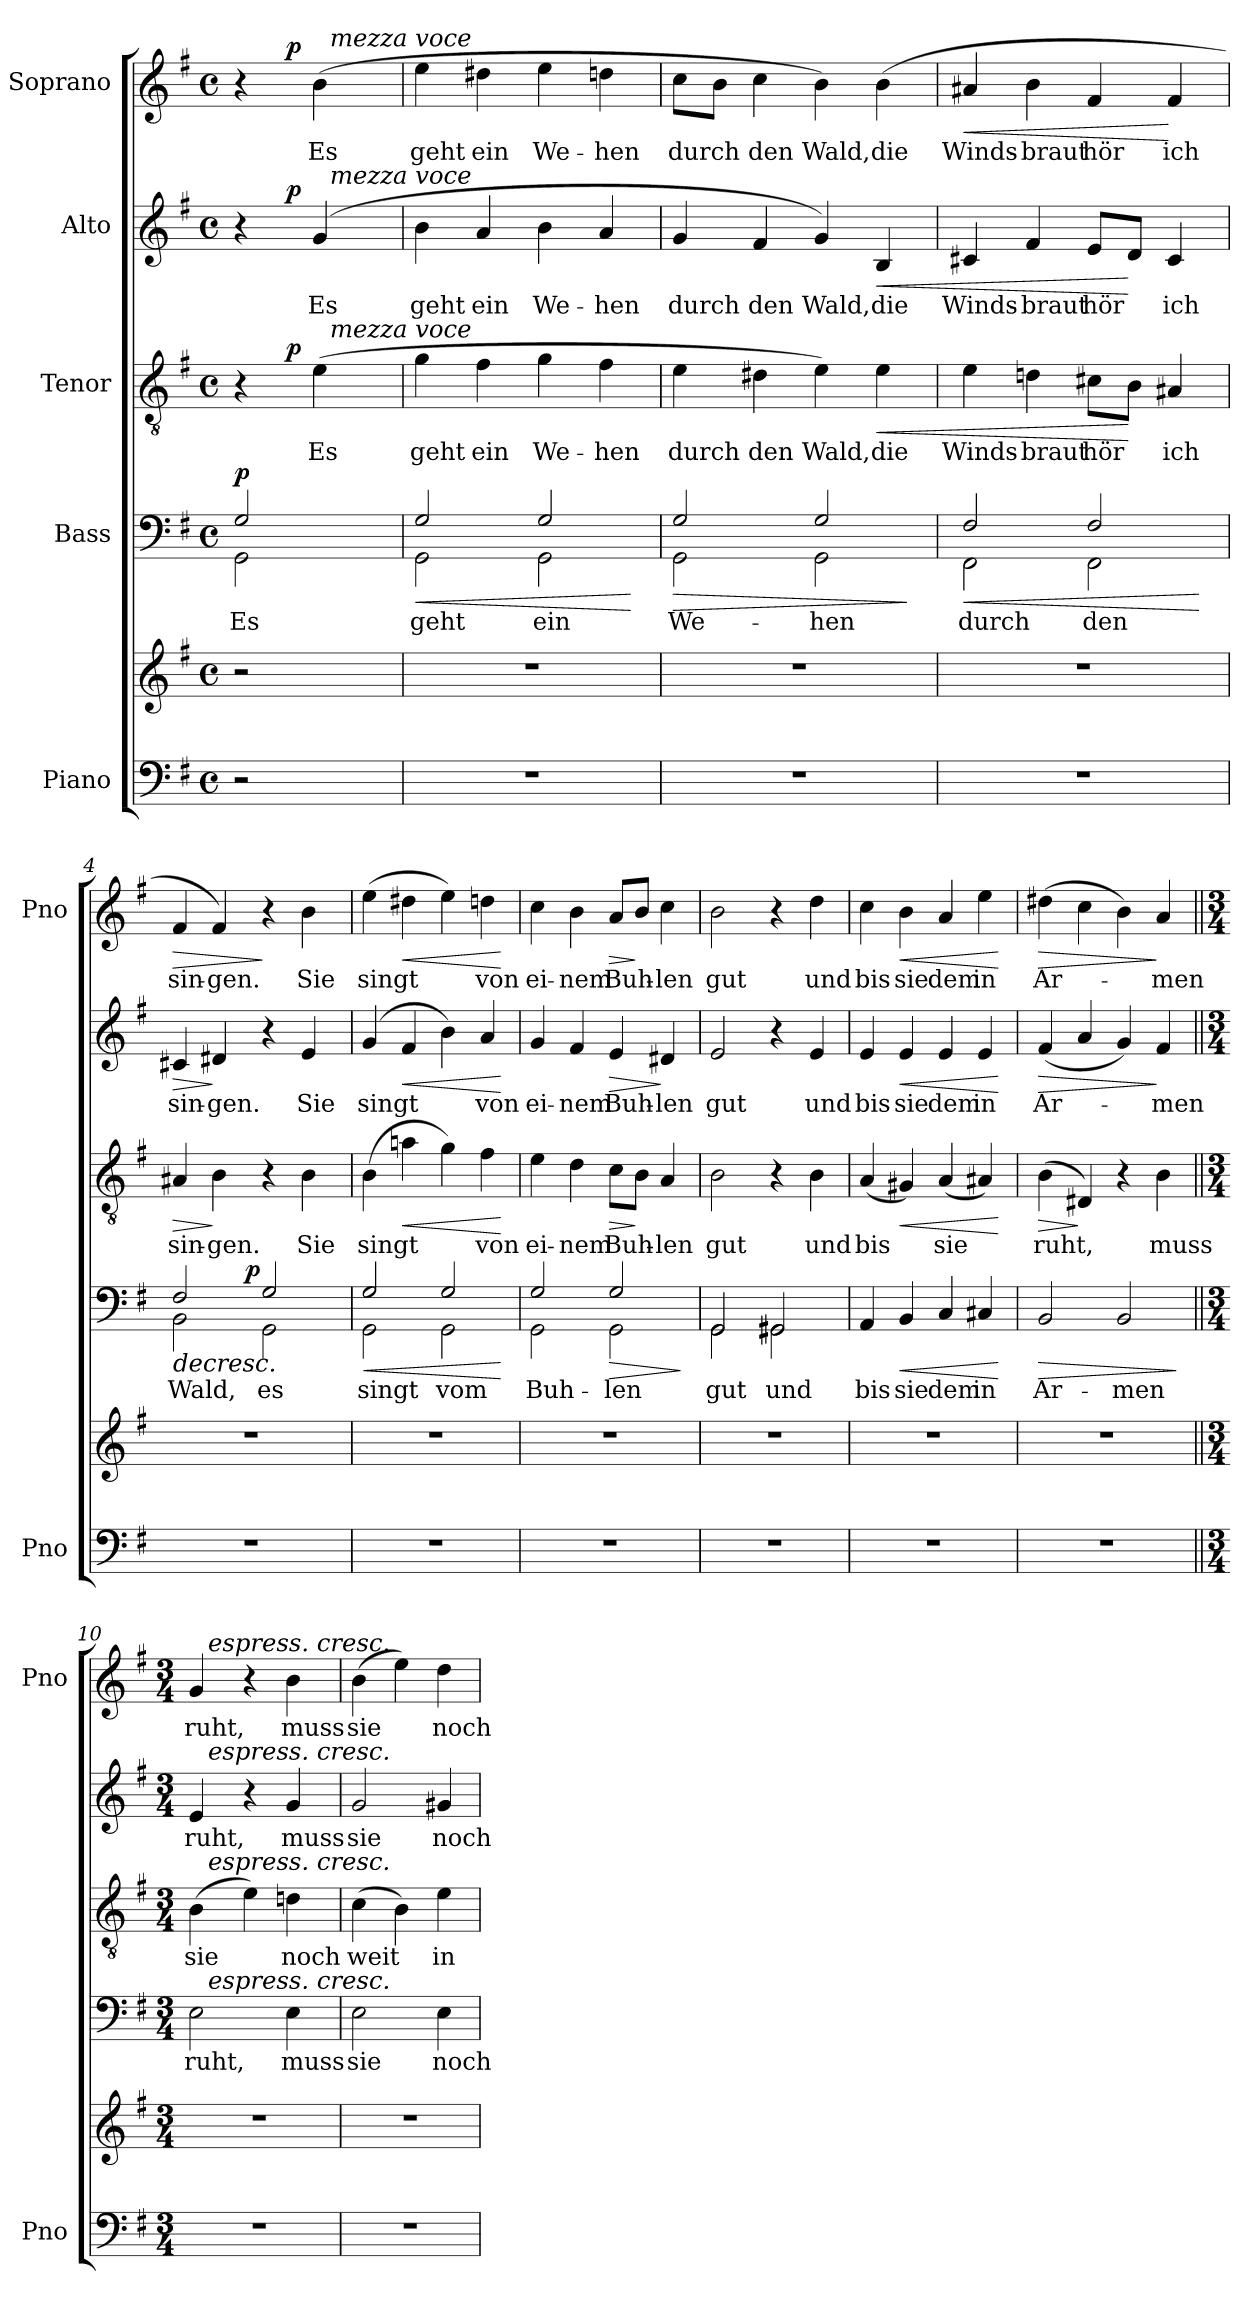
**kern	**kern	**kern	**text	**dynam	**kern	**text	**dynam	**kern	**text	**dynam	**kern	**text	**dynam
*part5	*part5	*part4	*part4	*part4	*part3	*part3	*part3	*part2	*part2	*part2	*part1	*part1	*part1
*staff6	*staff5	*staff4	*staff4	*staff4	*staff3	*staff3	*staff3	*staff2	*staff2	*staff2	*staff1	*staff1	*staff1
*I"Piano	*	*I"Bass	*	*	*I"Tenor	*	*	*I"Alto	*	*	*I"Soprano	*	*
*I'Pno	*	*	*	*	*	*	*	*	*	*	*I'Pno	*	*
*clefF4	*clefG2	*clefF4	*	*	*clefGv2	*	*	*clefG2	*	*	*clefG2	*	*
*k[f#]	*k[f#]	*k[f#]	*	*	*k[f#]	*	*	*k[f#]	*	*	*k[f#]	*	*
*G:	*G:	*G:	*	*	*G:	*	*	*G:	*	*	*G:	*	*
*M4/4	*M4/4	*M4/4	*	*	*M4/4	*	*	*M4/4	*	*	*M4/4	*	*
*met(c)	*met(c)	*met(c)	*	*	*met(c)	*	*	*met(c)	*	*	*met(c)	*	*
=	=	=	=	=	=	=	=	=	=	=	=	=	=
*	*	*^	*	*	*	*	*	*	*	*	*	*	*
!	!	!	!	!	!	!	!	!	!	!	!	!LO:TX:a:B:t=Andante grazioso	!	!
!	!	!	!	!	!LO:DY:a	!	!	!	!	!	!	!	!	!
*	*	*	*	*	*	*^	*	*	*^	*	*	*^	*	*
*	*	*	*	*	*	*	*^	*	*	*	*^	*	*	*	*^	*	*
2r	2r	2G/	2GG\	Es	p	4r	8.ryy	4ryy	.	.	4r	8.ryy	4ryy	.	.	4r	8.ryy	4ryy	.	.
!	!	!	!	!	!	!	!	!	!	!LO:DY:a	!	!	!	!	!LO:DY:a	!	!	!	!	!LO:DY:a
.	.	.	.	.	.	.	4ryy	.	.	p	.	4ryy	.	.	p	.	4ryy	.	.	p
.	.	.	.	.	.	(4e\	.	32ryy	Es	.	(4g/	.	32ryy	Es	.	(4b\	.	32ryy	Es	.
!	!	!	!	!	!	!	!	!	!	!	!	!	!	!	!	!	!	!LO:TX:a:i:t=mezza voce	!	!
!	!	!	!	!	!	!	!	!	!	!	!	!	!LO:TX:a:i:t=mezza voce	!	!	!	!	!	!	!
!	!	!	!	!	!	!	!	!LO:TX:a:i:t=mezza voce	!	!	!	!	!	!	!	!	!	!	!	!
.	.	.	.	.	.	.	.	8..ryy	.	.	.	.	8..ryy	.	.	.	.	8..ryy	.	.
.	.	.	.	.	.	.	16ryy	.	.	.	.	16ryy	.	.	.	.	16ryy	.	.	.
=1	=1	=1	=1	=1	=1	=1	=1	=1	=1	=1	=1	=1	=1	=1	=1	=1	=1	=1	=1	=1
!	!	!	!	!	!LO:HP:b	!	!	!	!	!	!	!	!	!	!	!	!	!	!	!
*	*	*	*	*	*	*v	*v	*v	*	*	*	*	*	*	*	*v	*v	*v	*	*
*	*	*	*	*	*	*	*	*	*v	*v	*v	*	*	*	*	*
1r	1r	2G/	2GG\	geht	<	4g\	geht	.	4b\	geht	.	4ee\	geht	.
.	.	.	.	.	.	4f#\	ein	.	4a/	ein	.	4dd#X\	ein	.
.	.	2G/	2GG\	ein	.	4g\	We-	.	4b\	We-	.	4ee\	We-	.
.	.	.	.	.	.	4f#\	-hen	.	4a/	-hen	.	4ddn\	-hen	.
*	*	*v	*v	*	*	*	*	*	*	*	*	*	*	*
.	.	.	.	[	.	.	.	.	.	.	.	.	.
=2	=2	=2	=2	=2	=2	=2	=2	=2	=2	=2	=2	=2	=2
!	!	!	!	!LO:HP:b	!	!	!	!	!	!	!	!	!
*	*	*^	*	*	*	*	*	*	*	*	*	*	*
1r	1r	2G/	2GG\	We-	>	4e\	durch	.	4g/	durch	.	8cc\L	durch	.
.	.	.	.	.	.	.	.	.	.	.	.	8b\J	.	.
.	.	.	.	.	.	4d#X\	den	.	4f#/	den	.	4cc\	den	.
.	.	2G/	2GG\	-hen	.	4e\)	Wald,	.	4g/)	Wald,	.	4b\)	Wald,	.
!	!	!	!	!	!	!	!	!LO:HP:b	!	!	!LO:HP:b	!	!	!
.	.	.	.	.	.	4e\	die	<	4B/	die	<	(4b\	die	.
*	*	*v	*v	*	*	*	*	*	*	*	*	*	*	*
.	.	.	.	]	.	.	.	.	.	.	.	.	.
=3	=3	=3	=3	=3	=3	=3	=3	=3	=3	=3	=3	=3	=3
!	!	!	!	!LO:HP:b	!	!	!	!	!	!	!	!	!LO:HP:b
*	*	*^	*	*	*	*	*	*	*	*	*	*	*
1r	1r	2F#/	2FF#\	durch	<	4e\	Winds-	.	4c#X/	Winds-	.	4a#X/	Winds-	<
.	.	.	.	.	.	4dn\	-braut	.	4f#/	-braut	.	4b\	-braut	.
.	.	2F#/	2FF#\	den	.	8c#X\L	hör	.	8e/L	hör	.	4f#/	hör	.
.	.	.	.	.	.	8B\J	.	[	8d/J	.	[	.	.	.
.	.	.	.	.	.	4A#X/	ich	.	4c#/	ich	.	4f#/	ich	[
*	*	*v	*v	*	*	*	*	*	*	*	*	*	*	*
.	.	.	.	[	.	.	.	.	.	.	.	.	.
=4	=4	=4	=4	=4	=4	=4	=4	=4	=4	=4	=4	=4	=4
!	!	!	!	!LO:HP:b	!	!	!LO:HP:b	!	!	!LO:HP:b	!	!	!LO:HP:b
*	*	*^	*	*	*	*	*	*	*	*	*	*	*
*	*	*	*^	*	*	*	*	*	*	*	*	*	*	*
1r	1r	2F#/	2BB\	4..ryy	Wald,	>	4A#X/	sin-	>	4c#X/	sin-	>	4f#/	sin-	>
.	.	.	.	.	.	.	4B\	-gen.	]	4d#X/	-gen.	]	4f#/)	-gen.	.
!	!	!	!	!	!	!LO:DY:a	!	!	!	!	!	!	!	!	!
.	.	.	.	2ryy	.	p	.	.	.	.	.	.	.	.	.
.	.	2G/	2GG\	.	es	]	4r	.	.	4r	.	.	4r	.	]
.	.	.	.	.	.	.	4B\	Sie	.	4e/	Sie	.	4b\	Sie	.
.	.	.	.	16ryy	.	.	.	.	.	.	.	.	.	.	.
!!LO:LB:g=z
=5	=5	=5	=5	=5	=5	=5	=5	=5	=5	=5	=5	=5	=5	=5	=5
!	!	!	!	!	!	!LO:HP:b	!	!	!	!	!	!	!	!	!
*	*	*	*v	*v	*	*	*	*	*	*	*	*	*	*	*
1r	1r	2G/	2GG\	singt	<	(4B\	singt	.	(4g/	singt	.	(4ee\	singt	.
!	!	!	!	!	!	!	!	!LO:HP:b	!	!	!LO:HP:b	!	!	!LO:HP:b
.	.	.	.	.	.	4an\	.	<	4f#/	.	<	4dd#X\	.	<
.	.	2G/	2GG\	vom	.	4g\)	.	.	4b\)	.	.	4ee\)	.	.
.	.	.	.	.	.	4f#\	von	.	4a/	von	.	4ddn\	von	.
*	*	*v	*v	*	*	*	*	*	*	*	*	*	*	*
.	.	.	.	[	.	.	[	.	.	[	.	.	[
=6	=6	=6	=6	=6	=6	=6	=6	=6	=6	=6	=6	=6	=6
*	*	*^	*	*	*	*	*	*	*	*	*	*	*
1r	1r	2G/	2GG\	Buh-	.	4e\	ei-	.	4g/	ei-	.	4cc\	ei-	.
.	.	.	.	.	.	4d\	-nem	.	4f#/	-nem	.	4b\	-nem	.
!	!	!	!	!	!LO:HP:b	!	!	!LO:HP:b	!	!	!LO:HP:b	!	!	!LO:HP:b
.	.	2G/	2GG\	-len	>	8c\L	Buh-	>	4e/	Buh-	>	8a/L	Buh-	>
.	.	.	.	.	.	8B\J	.	]	.	.	.	8b/J	.	]
.	.	.	.	.	.	4A/	-len	.	4d#X/	-len	]	4cc\	-len	.
*	*	*v	*v	*	*	*	*	*	*	*	*	*	*	*
.	.	.	.	]	.	.	.	.	.	.	.	.	.
=7	=7	=7	=7	=7	=7	=7	=7	=7	=7	=7	=7	=7	=7
*	*	*^	*	*	*	*	*	*	*	*	*	*	*
1r	1r	2GG/	2GG\	gut	.	2B\	gut	.	2e/	gut	.	2b\	gut	.
.	.	2GG#X/	2GG#\	und	.	4r	.	.	4r	.	.	4r	.	.
.	.	.	.	.	.	4B\	und	.	4e/	und	.	4dd\	und	.
*	*	*v	*v	*	*	*	*	*	*	*	*	*	*	*
=8	=8	=8	=8	=8	=8	=8	=8	=8	=8	=8	=8	=8	=8
1r	1r	4AA/	bis	.	(4A/	bis	.	4e/	bis	.	4cc\	bis	.
!	!	!	!	!LO:HP:b	!	!	!LO:HP:b	!	!	!LO:HP:b	!	!	!LO:HP:b
.	.	4BB/	sie	<	4G#X/)	.	<	4e/	sie	<	4b\	sie	<
.	.	4C/	dem	.	(4A/	sie	.	4e/	dem	.	4a/	dem	.
.	.	4C#X/	in	.	4A#X/)	.	.	4e/	in	.	4ee\	in	.
.	.	.	.	[	.	.	[	.	.	[	.	.	[
=9	=9	=9	=9	=9	=9	=9	=9	=9	=9	=9	=9	=9	=9
!	!	!	!	!LO:HP:b	!	!	!LO:HP:b	!	!	!LO:HP:b	!	!	!LO:HP:b
1r	1r	2BB/	Ar-	>	(4B\	ruht,	>	(4f#/	Ar-	>	(4dd#X\	Ar-	>
.	.	.	.	.	4D#X/)	.	]	4a/	.	.	4cc\	.	.
.	.	2BB/	-men	.	4r	.	.	4g/)	.	.	4b\)	.	.
.	.	.	.	.	4B\	muss	.	4f#/	-men	]	4a/	-men	]
.	.	.	.	]	.	.	.	.	.	.	.	.	.
!!LO:PB:g=z
=10||	=10||	=10||	=10||	=10||	=10||	=10||	=10||	=10||	=10||	=10||	=10||	=10||	=10||
*M3/4	*M3/4	*M3/4	*	*	*M3/4	*	*	*M3/4	*	*	*M3/4	*	*
*	*	*^	*	*	*^	*	*	*^	*	*	*^	*	*
2.r	2.r	2E\	16ryy	ruht,	.	(4B\	16ryy	sie	.	4e/	16ryy	ruht,	.	4g/	16ryy	ruht,	.
!	!	!	!	!	!	!	!	!	!	!	!	!	!	!	!LO:TX:a:i:t=espress. cresc.	!	!
!	!	!	!	!	!	!	!	!	!	!	!LO:TX:a:i:t=espress. cresc.	!	!	!	!	!	!
!	!	!	!	!	!	!	!LO:TX:a:i:t=espress. cresc.	!	!	!	!	!	!	!	!	!	!
!	!	!	!LO:TX:a:i:t=espress. cresc.	!	!	!	!	!	!	!	!	!	!	!	!	!	!
.	.	.	2ryy	.	.	.	2ryy	.	.	.	2ryy	.	.	.	2ryy	.	.
.	.	.	.	.	.	4e\)	.	.	.	4r	.	.	.	4r	.	.	.
.	.	4E\	.	muss	.	4dn\	.	noch	.	4g/	.	muss	.	4b\	.	muss	.
.	.	.	8.ryy	.	.	.	8.ryy	.	.	.	8.ryy	.	.	.	8.ryy	.	.
*	*	*v	*v	*	*	*	*	*	*	*v	*v	*	*	*v	*v	*	*
*	*	*	*	*	*v	*v	*	*	*	*	*	*	*	*
=11	=11	=11	=11	=11	=11	=11	=11	=11	=11	=11	=11	=11	=11
2.r	2.r	2E\	sie	.	(4c\	weit	.	2g/	sie	.	(4b\	sie	.
.	.	.	.	.	4B\)	.	.	.	.	.	4ee\)	.	.
.	.	4E\	noch	.	4e\	in	.	4g#X/	noch	.	4dd\	noch	.
=	=	=	=	=	=	=	=	=	=	=	=	=	=
*-	*-	*-	*-	*-	*-	*-	*-	*-	*-	*-	*-	*-	*-
